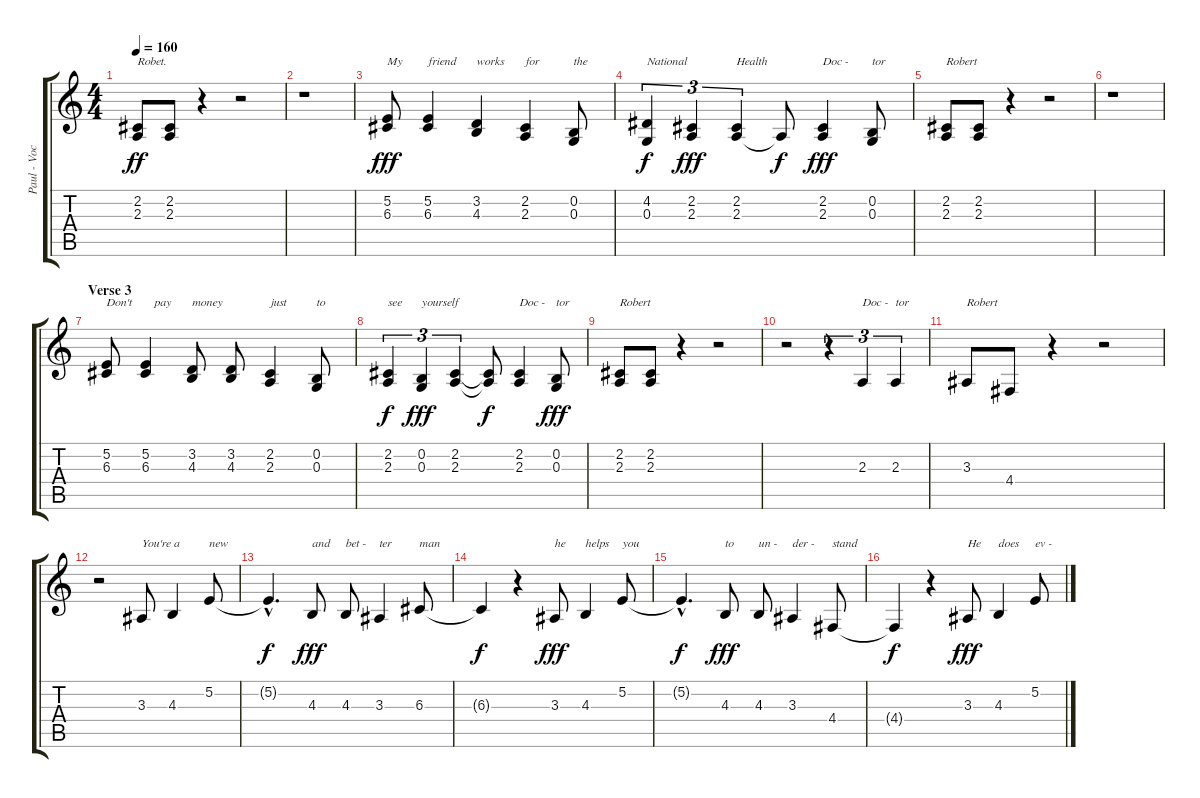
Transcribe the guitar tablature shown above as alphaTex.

\track ("Paul - Vocal" "Paul - Voc") {instrument altosax}
\staff {score tabs}
\tuning (E4 B3 G3 D3 A2 E2) {hide}
\ts (4 4)
\tempo 160
\clef g2
\ks c
(2.2 2.3).8{txt "Robet." dy ff} (2.2 2.3).8 r.4 r.2 |
r.1 |
(5.2 6.3).8{txt "My" dy fff} (5.2 6.3).4{txt "friend"} (3.2 4.3).4{txt "works"} (2.2 2.3).4{txt "for"} (0.2 0.3).8{txt "the"} |
(4.2 0.3).4{tu (3 2) txt "National" dy f} (2.2 2.3).4{tu (3 2) txt " " dy fff} (2.2 2.3).4{tu (3 2) txt "Health"} 2.3{t}.8{dy f} (2.2 2.3).4{txt "Doc -" dy fff} (0.2 0.3).8{txt "tor"} |
(2.2 2.3).8{txt "Robert"} (2.2 2.3).8 r.4 r.2 |
r.1 |
\section ("" "Verse 3")
(5.2 6.3).8{txt "Don't"} (5.2 6.3).4{txt "   pay"} (3.2 4.3).8{txt "money"} (3.2 4.3).8{txt " "} (2.2 2.3).4{txt "just"} (0.2 0.3).8{txt "to"} |
(2.2 2.3).4{tu (3 2) txt "see" dy f} (0.2 0.3).4{tu (3 2) txt "yourself" dy fff} (2.2 2.3).4{tu (3 2) txt " "} (2.2{t} 2.3{t}).8{dy f} (2.2 2.3).4{txt "Doc -"} (0.2 0.3).8{txt "tor" dy fff} |
(2.2 2.3).8{txt "Robert"} (2.2 2.3).8 r.4 r.2 |
r.2 r.4{tu (3 2)} 2.3.4{tu (3 2) txt "Doc -"} 2.3.4{tu (3 2) txt "tor"} |
3.3.8{txt "Robert"} 4.4.8 r.4 r.2 |
r.2 3.3.8{txt "You're a"} 4.3.4 5.2.8{txt "new"} |
5.2{hac t}.4{d dy f} 4.3.8{txt "and" dy fff} 4.3.8{txt "bet -"} 3.3.4{txt "ter"} 6.3.8{txt "man"} |
6.3{t}.4{dy f} r.4 3.3.8{txt "he" dy fff} 4.3.4{txt "helps"} 5.2.8{txt "you"} |
5.2{hac t}.4{d dy f} 4.3.8{txt "to" dy fff} 4.3.8{txt "un -"} 3.3.4{txt "der -"} 4.4.8{txt "stand"} |
4.4{t}.4{dy f} r.4 3.3.8{txt "He" dy fff} 4.3.4{txt "does"} 5.2.8{txt "ev -"}
